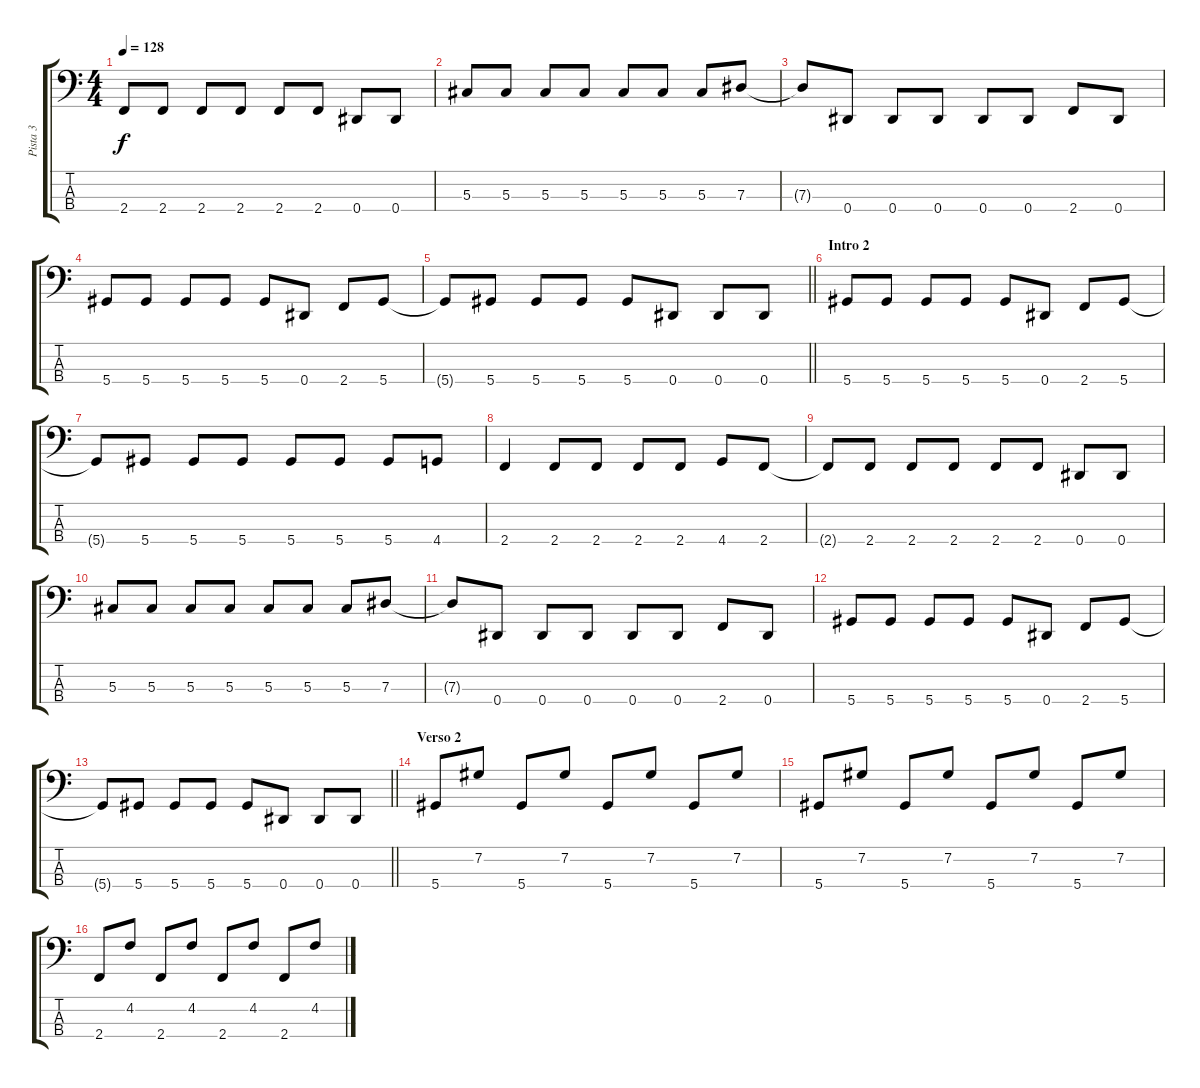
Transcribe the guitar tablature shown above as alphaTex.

\track ("Pista 3" "Pista 3") {instrument electricbasspick}
\staff {score tabs}
\tuning (Gb2 Db2 Ab1 Eb1) {hide}
\ts (4 4)
\tempo 128
\clef f4
\ks c
2.4{t}.8{dy f} 2.4.8 2.4.8 2.4.8 2.4.8 2.4.8 0.4.8 0.4.8 |
5.3.8 5.3.8 5.3.8 5.3.8 5.3.8 5.3.8 5.3.8 7.3.8 |
7.3{t}.8 0.4.8 0.4.8 0.4.8 0.4.8 0.4.8 2.4.8 0.4.8 |
5.4.8 5.4.8 5.4.8 5.4.8 5.4.8 0.4.8 2.4.8 5.4.8 |
\barLineRight lightlight
5.4{t}.8 5.4.8 5.4.8 5.4.8 5.4.8 0.4.8 0.4.8 0.4.8 |
\section ("" "Intro 2")
5.4.8 5.4.8 5.4.8 5.4.8 5.4.8 0.4.8 2.4.8 5.4.8 |
5.4{t}.8 5.4.8 5.4.8 5.4.8 5.4.8 5.4.8 5.4.8 4.4.8 |
2.4.4 2.4.8 2.4.8 2.4.8 2.4.8 4.4.8 2.4.8 |
2.4{t}.8 2.4.8 2.4.8 2.4.8 2.4.8 2.4.8 0.4.8 0.4.8 |
5.3.8 5.3.8 5.3.8 5.3.8 5.3.8 5.3.8 5.3.8 7.3.8 |
7.3{t}.8 0.4.8 0.4.8 0.4.8 0.4.8 0.4.8 2.4.8 0.4.8 |
5.4.8 5.4.8 5.4.8 5.4.8 5.4.8 0.4.8 2.4.8 5.4.8 |
\barLineRight lightlight
5.4{t}.8 5.4.8 5.4.8 5.4.8 5.4.8 0.4.8 0.4.8 0.4.8 |
\section ("" "Verso 2")
5.4.8{volume 8} 7.2.8 5.4.8 7.2.8 5.4.8 7.2.8 5.4.8 7.2.8 |
5.4.8 7.2.8 5.4.8 7.2.8 5.4.8 7.2.8 5.4.8 7.2.8 |
2.4.8 4.2.8 2.4.8 4.2.8 2.4.8 4.2.8 2.4.8 4.2.8
